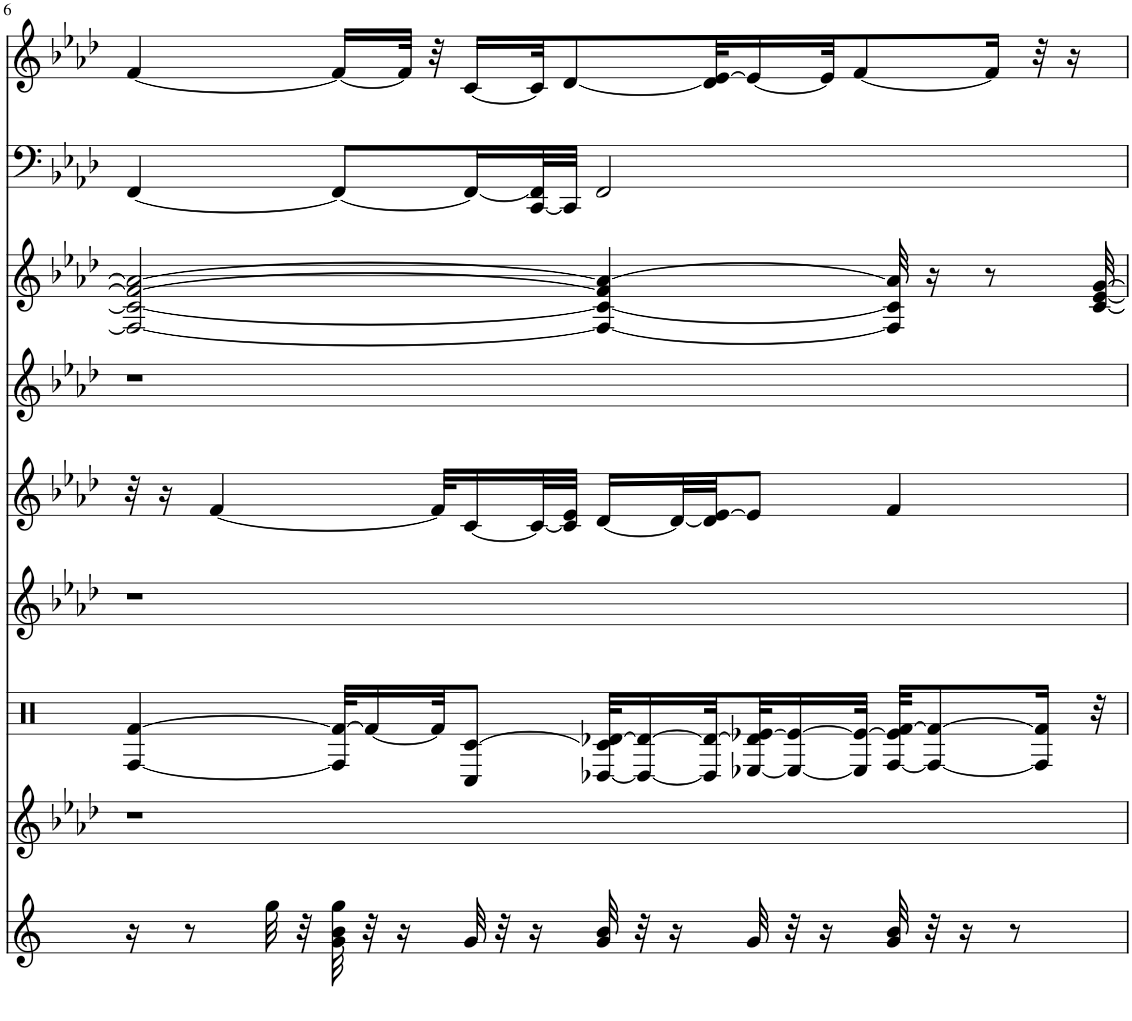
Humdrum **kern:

**kern	**kern	**kern	**kern	**kern	**kern	**kern	**kern	**kern
*part9	*part8	*part7	*part6	*part5	*part4	*part3	*part2	*part1
*staff9	*staff8	*staff7	*staff6	*staff5	*staff4	*staff3	*staff2	*staff1
*I"StringInstrument	*I"Electric Guitar	*I"StringInstrument	*I"StringInstrument	*I"Pan Flute	*I"Piano	*I"StringInstrument	*I"Electric Bass	*I"AKSAM&quot;GUNESI&quot;DOGDU
*I'Str	*I'Elec Gtr	*I'Str	*I'Str	*I'P Fl	*I'Pno	*I'Str	*I'Elec b	*
!!LO:PB:g=z
*clefG2	*clefG2	*clefX	*clefG2	*clefG2	*clefG2	*clefG2	*clefF4	*clefG2
*k[]	*k[b-e-a-d-]	*k[]	*k[b-e-a-d-]	*k[b-e-a-d-]	*k[b-e-a-d-]	*k[b-e-a-d-]	*k[b-e-a-d-]	*k[b-e-a-d-]
*M4/4	*M4/4	*M4/4	*M4/4	*M4/4	*M4/4	*M4/4	*M4/4	*M4/4
=6	=6	=6	=6	=6	=6	=6	=6	=6
16r	1r	[4F/ [4f/	1r	32r	1r	2F/_ 2c/_ 2f/_ 2a-/_	[4FF/	[4f/
.	.	.	.	16r	.	.	.	.
8r	.	.	.	.	.	.	.	.
.	.	.	.	[4f/	.	.	.	.
32gg\	.	.	.	.	.	.	.	.
32r	.	.	.	.	.	.	.	.
32g\ 32b\ 32gg\	.	32F/] 32f/_KLL	.	.	.	.	8FF/L_	16f/LL_
32r	.	16f/_	.	.	.	.	.	.
16r	.	.	.	.	.	.	.	32f/JJk]
.	.	32f/JK]	.	32f/KLL]	.	.	.	32r
32g/	.	8C/ [8c/J	.	[16c/	.	.	16FF/L_	[16c/LL
32r	.	.	.	.	.	.	.	.
16r	.	.	.	32c/L_	.	.	[32CC/ 32FF/]L	32c/JK]
.	.	.	.	32c/] 32e-/JJJ	.	.	32CC/JJJ]	[8d-/
32g/ 32b/	.	[32D-X/ 32c/] [32d-X/KLL	.	[16d-/LL	.	4F/_ 4c/_ 4f/] 4a-/_	2FF/	.
32r	.	16D/_ 16d/_	.	.	.	.	.	.
16r	.	.	.	32d-/L_	.	.	.	.
.	.	32D/] 32d/_L	.	32d-/] [32e-/JJ	.	.	.	32d-/] [32e-/KL
32g/	.	[32E-X/ 32d/] [32e-X/J	.	8e-/J]	.	.	.	16e-/_
32r	.	16E/_ 16e/_	.	.	.	.	.	.
16r	.	.	.	.	.	.	.	32e-/JK]
.	.	32E/] 32e/_JJk	.	.	.	.	.	[8f/
32g/ 32b/	.	[32F/ 32e/] [32f/KKL	.	4f/	.	32F/] 32c/] 32a-/]	.	.
32r	.	8F/_ 8f/_	.	.	.	16r	.	.
16r	.	.	.	.	.	.	.	.
.	.	.	.	.	.	8r	.	16f/Jk]
8r	.	.	.	.	.	.	.	.
.	.	16F/] 16f/]Jk	.	.	.	.	.	32r
.	.	.	.	.	.	.	.	16r
.	.	32r	.	.	.	[32c/ [32e-/ [32g/	.	.
=	=	=	=	=	=	=	=	=
*-	*-	*-	*-	*-	*-	*-	*-	*-
